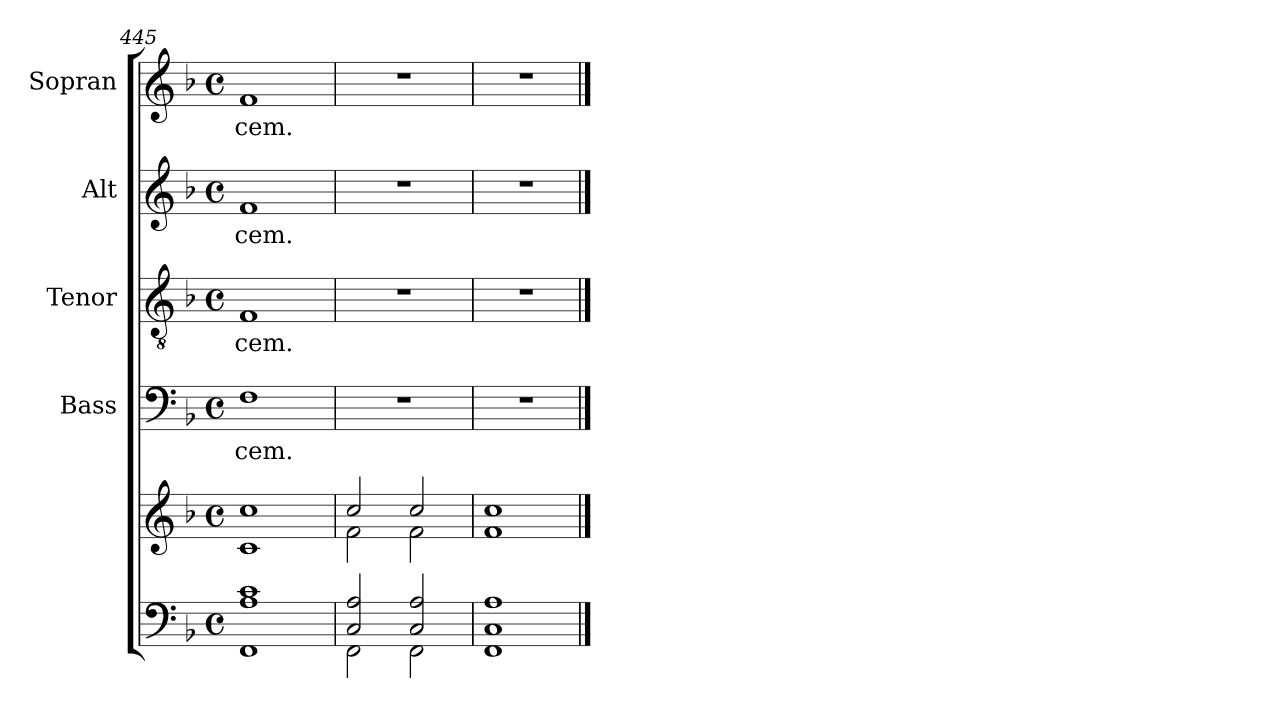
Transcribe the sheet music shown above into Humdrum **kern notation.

**kern	**kern	**kern	**text	**kern	**text	**kern	**text	**kern	**text
*part5	*part5	*part4	*part4	*part3	*part3	*part2	*part2	*part1	*part1
*staff6	*staff5	*staff4	*staff4	*staff3	*staff3	*staff2	*staff2	*staff1	*staff1
*	*	*I"Bass	*	*I"Tenor	*	*I"Alt	*	*I"Sopran	*
*	*	*I'B.	*	*I'T.	*	*I'A.	*	*I'S.	*
*clefF4	*clefG2	*clefF4	*	*clefGv2	*	*clefG2	*	*clefG2	*
*k[b-]	*k[b-]	*k[b-]	*	*k[b-]	*	*k[b-]	*	*k[b-]	*
*F:	*F:	*F:	*	*F:	*	*F:	*	*F:	*
*M4/4	*M4/4	*M4/4	*	*M4/4	*	*M4/4	*	*M4/4	*
*met(c)	*met(c)	*met(c)	*	*met(c)	*	*met(c)	*	*met(c)	*
=445	=445	=445	=445	=445	=445	=445	=445	=445	=445
*^	*^	*	*	*	*	*	*	*	*
!	!	!	!	!	!LO:LY:b	!	!LO:LY:b	!	!LO:LY:b	!	!LO:LY:b
1A 1c	1FF	1cc	1c	1F	-cem.	1F	-cem.	1f	-cem.	1f	-cem.
=446	=446	=446	=446	=446	=446	=446	=446	=446	=446	=446	=446
2C/ 2A/	2FF\	2cc/	2f\	1r	.	1r	.	1r	.	1r	.
2C/ 2A/	2FF\	2cc/	2f\	.	.	.	.	.	.	.	.
=447	=447	=447	=447	=447	=447	=447	=447	=447	=447	=447	=447
1C 1A	1FF	1cc	1f	1r	.	1r	.	1r	.	1r	.
*v	*v	*	*	*	*	*	*	*	*	*	*
*	*v	*v	*	*	*	*	*	*	*	*
==	==	==	==	==	==	==	==	==	==
*-	*-	*-	*-	*-	*-	*-	*-	*-	*-
